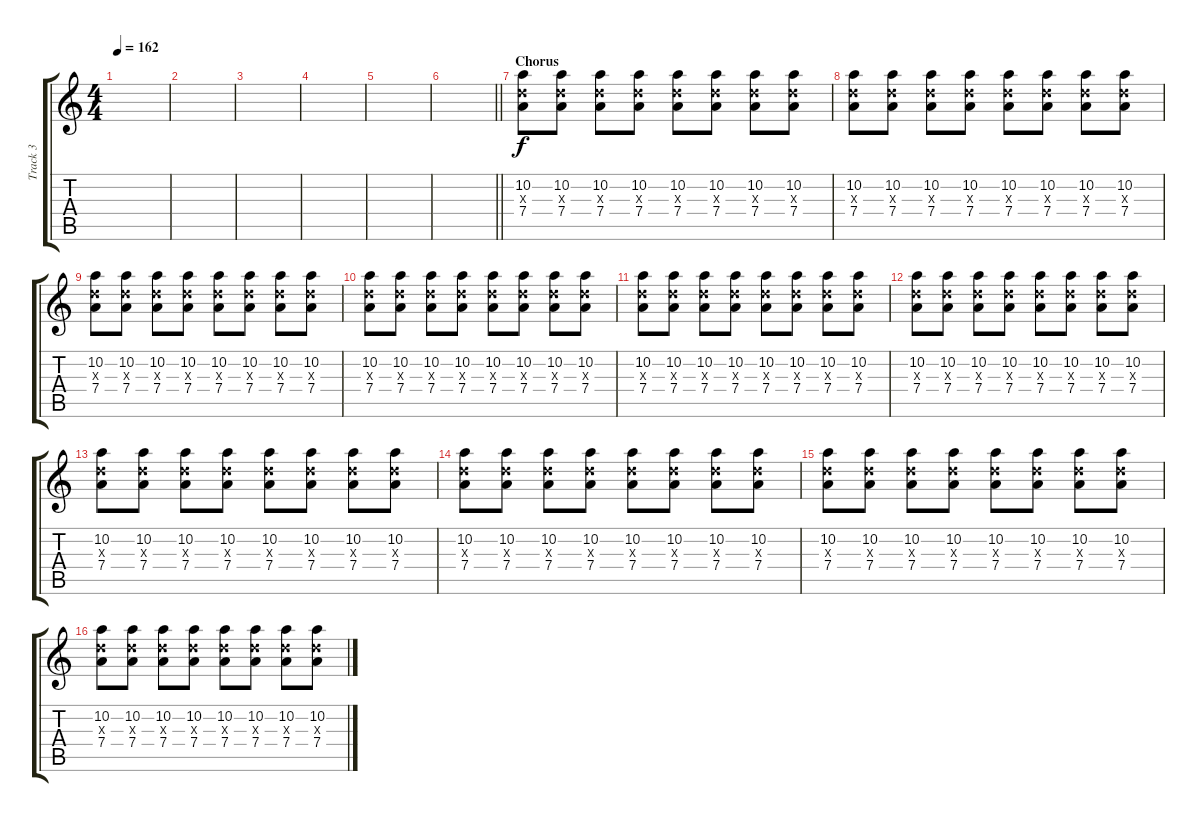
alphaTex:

\track ("Track 3" "Track 3") {instrument distortionguitar}
\staff {score tabs}
\tuning (E4 B3 G3 D3 A2 D2) {hide}
\ts (4 4)
\tempo 162
\clef g2
\ks c
|
|
|
|
|
\barLineRight lightlight
|
\section ("" "Chorus")
(10.2 7.3{x} 7.4).8 (10.2 7.3{x} 7.4).8 (10.2 7.3{x} 7.4).8 (10.2 7.3{x} 7.4).8 (10.2 7.3{x} 7.4).8 (10.2 7.3{x} 7.4).8 (10.2 7.3{x} 7.4).8 (10.2 7.3{x} 7.4).8 |
(10.2 7.3{x} 7.4).8 (10.2 7.3{x} 7.4).8 (10.2 7.3{x} 7.4).8 (10.2 7.3{x} 7.4).8 (10.2 7.3{x} 7.4).8 (10.2 7.3{x} 7.4).8 (10.2 7.3{x} 7.4).8 (10.2 7.3{x} 7.4).8 |
(10.2 7.3{x} 7.4).8 (10.2 7.3{x} 7.4).8 (10.2 7.3{x} 7.4).8 (10.2 7.3{x} 7.4).8 (10.2 7.3{x} 7.4).8 (10.2 7.3{x} 7.4).8 (10.2 7.3{x} 7.4).8 (10.2 7.3{x} 7.4).8 |
(10.2 7.3{x} 7.4).8 (10.2 7.3{x} 7.4).8 (10.2 7.3{x} 7.4).8 (10.2 7.3{x} 7.4).8 (10.2 7.3{x} 7.4).8 (10.2 7.3{x} 7.4).8 (10.2 7.3{x} 7.4).8 (10.2 7.3{x} 7.4).8 |
(10.2 7.3{x} 7.4).8 (10.2 7.3{x} 7.4).8 (10.2 7.3{x} 7.4).8 (10.2 7.3{x} 7.4).8 (10.2 7.3{x} 7.4).8 (10.2 7.3{x} 7.4).8 (10.2 7.3{x} 7.4).8 (10.2 7.3{x} 7.4).8 |
(10.2 7.3{x} 7.4).8 (10.2 7.3{x} 7.4).8 (10.2 7.3{x} 7.4).8 (10.2 7.3{x} 7.4).8 (10.2 7.3{x} 7.4).8 (10.2 7.3{x} 7.4).8 (10.2 7.3{x} 7.4).8 (10.2 7.3{x} 7.4).8 |
(10.2 7.3{x} 7.4).8 (10.2 7.3{x} 7.4).8 (10.2 7.3{x} 7.4).8 (10.2 7.3{x} 7.4).8 (10.2 7.3{x} 7.4).8 (10.2 7.3{x} 7.4).8 (10.2 7.3{x} 7.4).8 (10.2 7.3{x} 7.4).8 |
(10.2 7.3{x} 7.4).8 (10.2 7.3{x} 7.4).8 (10.2 7.3{x} 7.4).8 (10.2 7.3{x} 7.4).8 (10.2 7.3{x} 7.4).8 (10.2 7.3{x} 7.4).8 (10.2 7.3{x} 7.4).8 (10.2 7.3{x} 7.4).8 |
(10.2 7.3{x} 7.4).8 (10.2 7.3{x} 7.4).8 (10.2 7.3{x} 7.4).8 (10.2 7.3{x} 7.4).8 (10.2 7.3{x} 7.4).8 (10.2 7.3{x} 7.4).8 (10.2 7.3{x} 7.4).8 (10.2 7.3{x} 7.4).8 |
(10.2 7.3{x} 7.4).8 (10.2 7.3{x} 7.4).8 (10.2 7.3{x} 7.4).8 (10.2 7.3{x} 7.4).8 (10.2 7.3{x} 7.4).8 (10.2 7.3{x} 7.4).8 (10.2 7.3{x} 7.4).8 (10.2 7.3{x} 7.4).8
